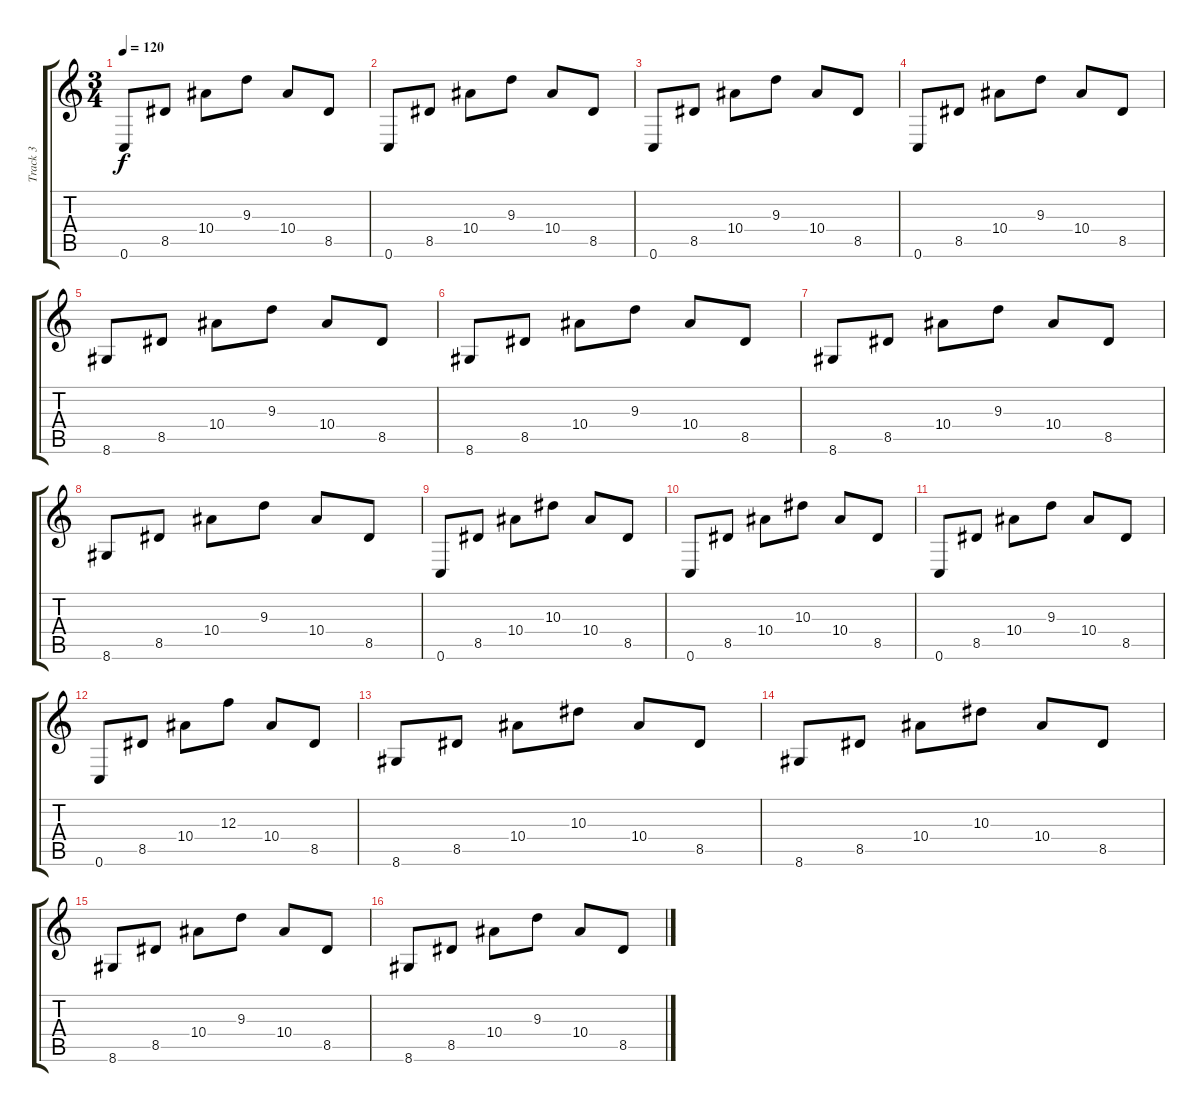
\track ("Track 3" "Track 3") {instrument electricguitarclean}
\staff {score tabs}
\tuning (D4 A3 F3 C3 G2 C2) {hide}
\ts (3 4)
\tempo 120
\clef g2
\ks c
0.6.8{dy f} 8.5.8 10.4.8 9.3.8 10.4.8 8.5.8 |
0.6.8 8.5.8 10.4.8 9.3.8 10.4.8 8.5.8 |
0.6.8 8.5.8 10.4.8 9.3.8 10.4.8 8.5.8 |
0.6.8 8.5.8 10.4.8 9.3.8 10.4.8 8.5.8 |
8.6.8 8.5.8 10.4.8 9.3.8 10.4.8 8.5.8 |
8.6.8 8.5.8 10.4.8 9.3.8 10.4.8 8.5.8 |
8.6.8 8.5.8 10.4.8 9.3.8 10.4.8 8.5.8 |
8.6.8 8.5.8 10.4.8 9.3.8 10.4.8 8.5.8 |
0.6.8 8.5.8 10.4.8 10.3.8 10.4.8 8.5.8 |
0.6.8 8.5.8 10.4.8 10.3.8 10.4.8 8.5.8 |
0.6.8 8.5.8 10.4.8 9.3.8 10.4.8 8.5.8 |
0.6.8 8.5.8 10.4.8 12.3.8 10.4.8 8.5.8 |
8.6.8 8.5.8 10.4.8 10.3.8 10.4.8 8.5.8 |
8.6.8 8.5.8 10.4.8 10.3.8 10.4.8 8.5.8 |
8.6.8 8.5.8 10.4.8 9.3.8 10.4.8 8.5.8 |
8.6.8 8.5.8 10.4.8 9.3.8 10.4.8 8.5.8
